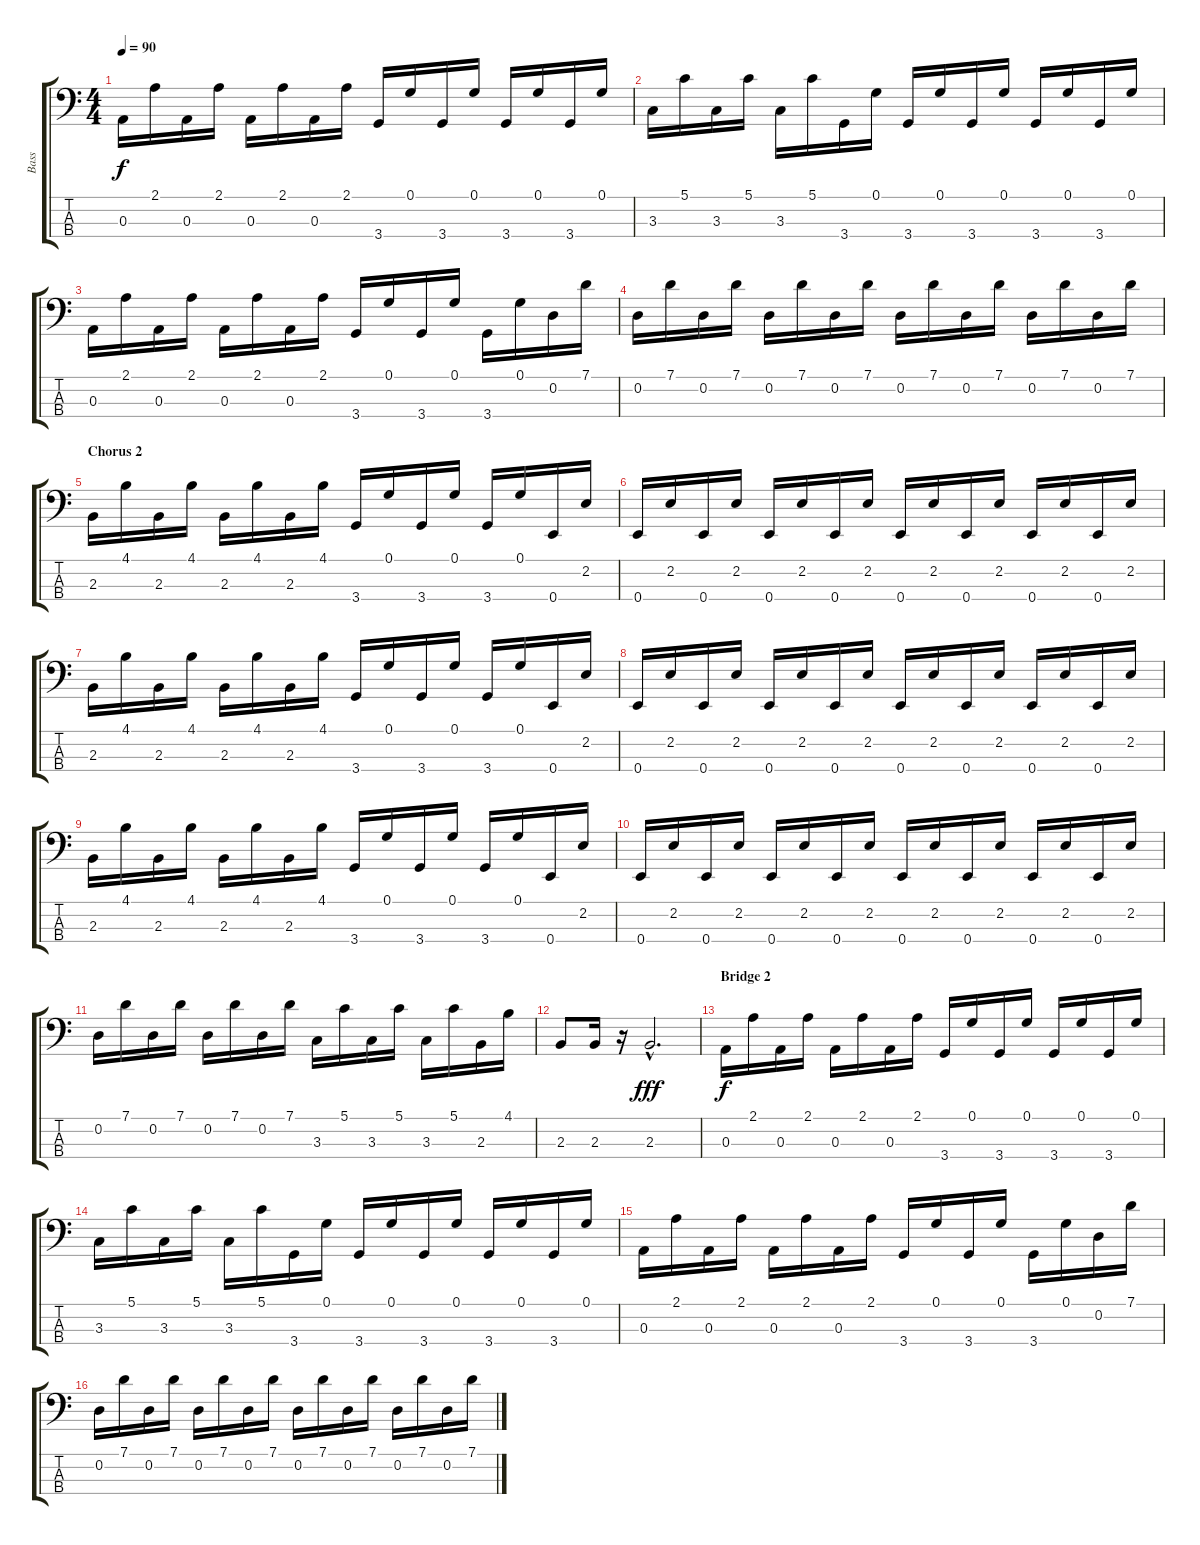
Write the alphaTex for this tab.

\track ("Bass" "Bass") {instrument synthbass2}
\staff {score tabs}
\tuning (G2 D2 A1 E1) {hide}
\ts (4 4)
\tempo 90
\clef f4
\ks c
0.3.16{dy f} 2.1.16 0.3.16 2.1.16 0.3.16 2.1.16 0.3.16 2.1.16 3.4.16 0.1.16 3.4.16 0.1.16 3.4.16 0.1.16 3.4.16 0.1.16 |
3.3.16 5.1.16 3.3.16 5.1.16 3.3.16 5.1.16 3.4.16 0.1.16 3.4.16 0.1.16 3.4.16 0.1.16 3.4.16 0.1.16 3.4.16 0.1.16 |
0.3.16 2.1.16 0.3.16 2.1.16 0.3.16 2.1.16 0.3.16 2.1.16 3.4.16 0.1.16 3.4.16 0.1.16 3.4.16 0.1.16 0.2.16 7.1.16 |
0.2.16 7.1.16 0.2.16 7.1.16 0.2.16 7.1.16 0.2.16 7.1.16 0.2.16 7.1.16 0.2.16 7.1.16 0.2.16 7.1.16 0.2.16 7.1.16 |
\section ("" "Chorus 2")
2.3.16 4.1.16 2.3.16 4.1.16 2.3.16 4.1.16 2.3.16 4.1.16 3.4.16 0.1.16 3.4.16 0.1.16 3.4.16 0.1.16 0.4.16 2.2.16 |
0.4.16 2.2.16 0.4.16 2.2.16 0.4.16 2.2.16 0.4.16 2.2.16 0.4.16 2.2.16 0.4.16 2.2.16 0.4.16 2.2.16 0.4.16 2.2.16 |
2.3.16 4.1.16 2.3.16 4.1.16 2.3.16 4.1.16 2.3.16 4.1.16 3.4.16 0.1.16 3.4.16 0.1.16 3.4.16 0.1.16 0.4.16 2.2.16 |
0.4.16 2.2.16 0.4.16 2.2.16 0.4.16 2.2.16 0.4.16 2.2.16 0.4.16 2.2.16 0.4.16 2.2.16 0.4.16 2.2.16 0.4.16 2.2.16 |
2.3.16 4.1.16 2.3.16 4.1.16 2.3.16 4.1.16 2.3.16 4.1.16 3.4.16 0.1.16 3.4.16 0.1.16 3.4.16 0.1.16 0.4.16 2.2.16 |
0.4.16 2.2.16 0.4.16 2.2.16 0.4.16 2.2.16 0.4.16 2.2.16 0.4.16 2.2.16 0.4.16 2.2.16 0.4.16 2.2.16 0.4.16 2.2.16 |
0.2.16 7.1.16 0.2.16 7.1.16 0.2.16 7.1.16 0.2.16 7.1.16 3.3.16 5.1.16 3.3.16 5.1.16 3.3.16 5.1.16 2.3.16 4.1.16 |
2.3.8 2.3.16 r.16 2.3{hac}.2{d dy fff} |
\section ("" "Bridge 2")
0.3.16{dy f} 2.1.16 0.3.16 2.1.16 0.3.16 2.1.16 0.3.16 2.1.16 3.4.16 0.1.16 3.4.16 0.1.16 3.4.16 0.1.16 3.4.16 0.1.16 |
3.3.16 5.1.16 3.3.16 5.1.16 3.3.16 5.1.16 3.4.16 0.1.16 3.4.16 0.1.16 3.4.16 0.1.16 3.4.16 0.1.16 3.4.16 0.1.16 |
0.3.16 2.1.16 0.3.16 2.1.16 0.3.16 2.1.16 0.3.16 2.1.16 3.4.16 0.1.16 3.4.16 0.1.16 3.4.16 0.1.16 0.2.16 7.1.16 |
0.2.16 7.1.16 0.2.16 7.1.16 0.2.16 7.1.16 0.2.16 7.1.16 0.2.16 7.1.16 0.2.16 7.1.16 0.2.16 7.1.16 0.2.16 7.1.16
